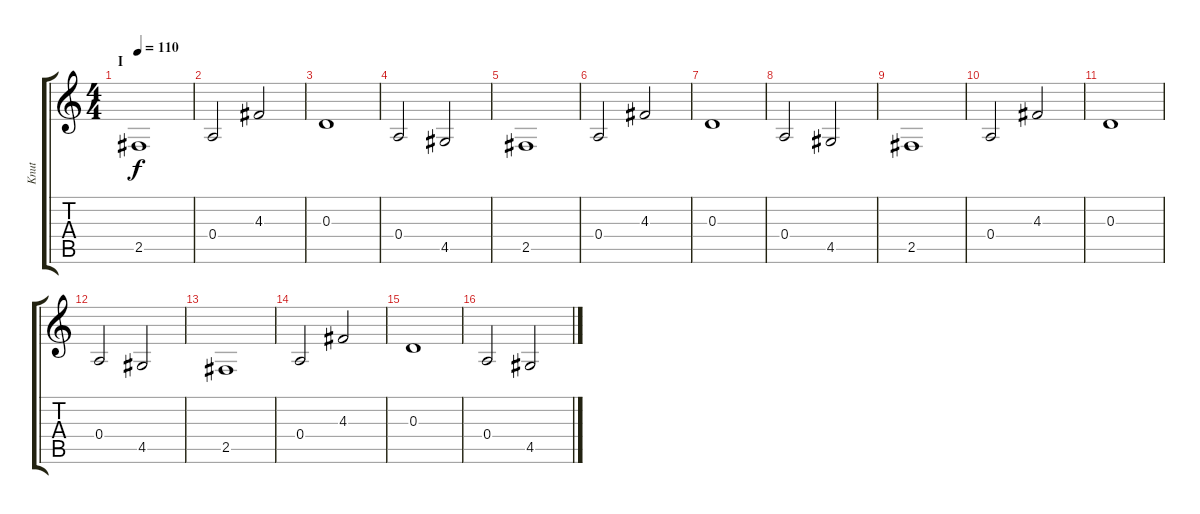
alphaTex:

\track ("Knut" "Knut") {instrument distortionguitar}
\staff {score tabs}
\tuning (B3 Gb3 D3 A2 E2 B1) {hide}
\ts (4 4)
\section ("" "I")
\tempo 110
\clef g2
\ks c
2.5.1{dy f instrument distortionguitar} |
0.4.2 4.3.2 |
0.3.1 |
0.4.2 4.5.2 |
2.5.1 |
0.4.2 4.3.2 |
0.3.1 |
0.4.2 4.5.2 |
2.5.1 |
0.4.2 4.3.2 |
0.3.1 |
0.4.2 4.5.2 |
2.5.1 |
0.4.2 4.3.2 |
0.3.1 |
0.4.2 4.5.2
